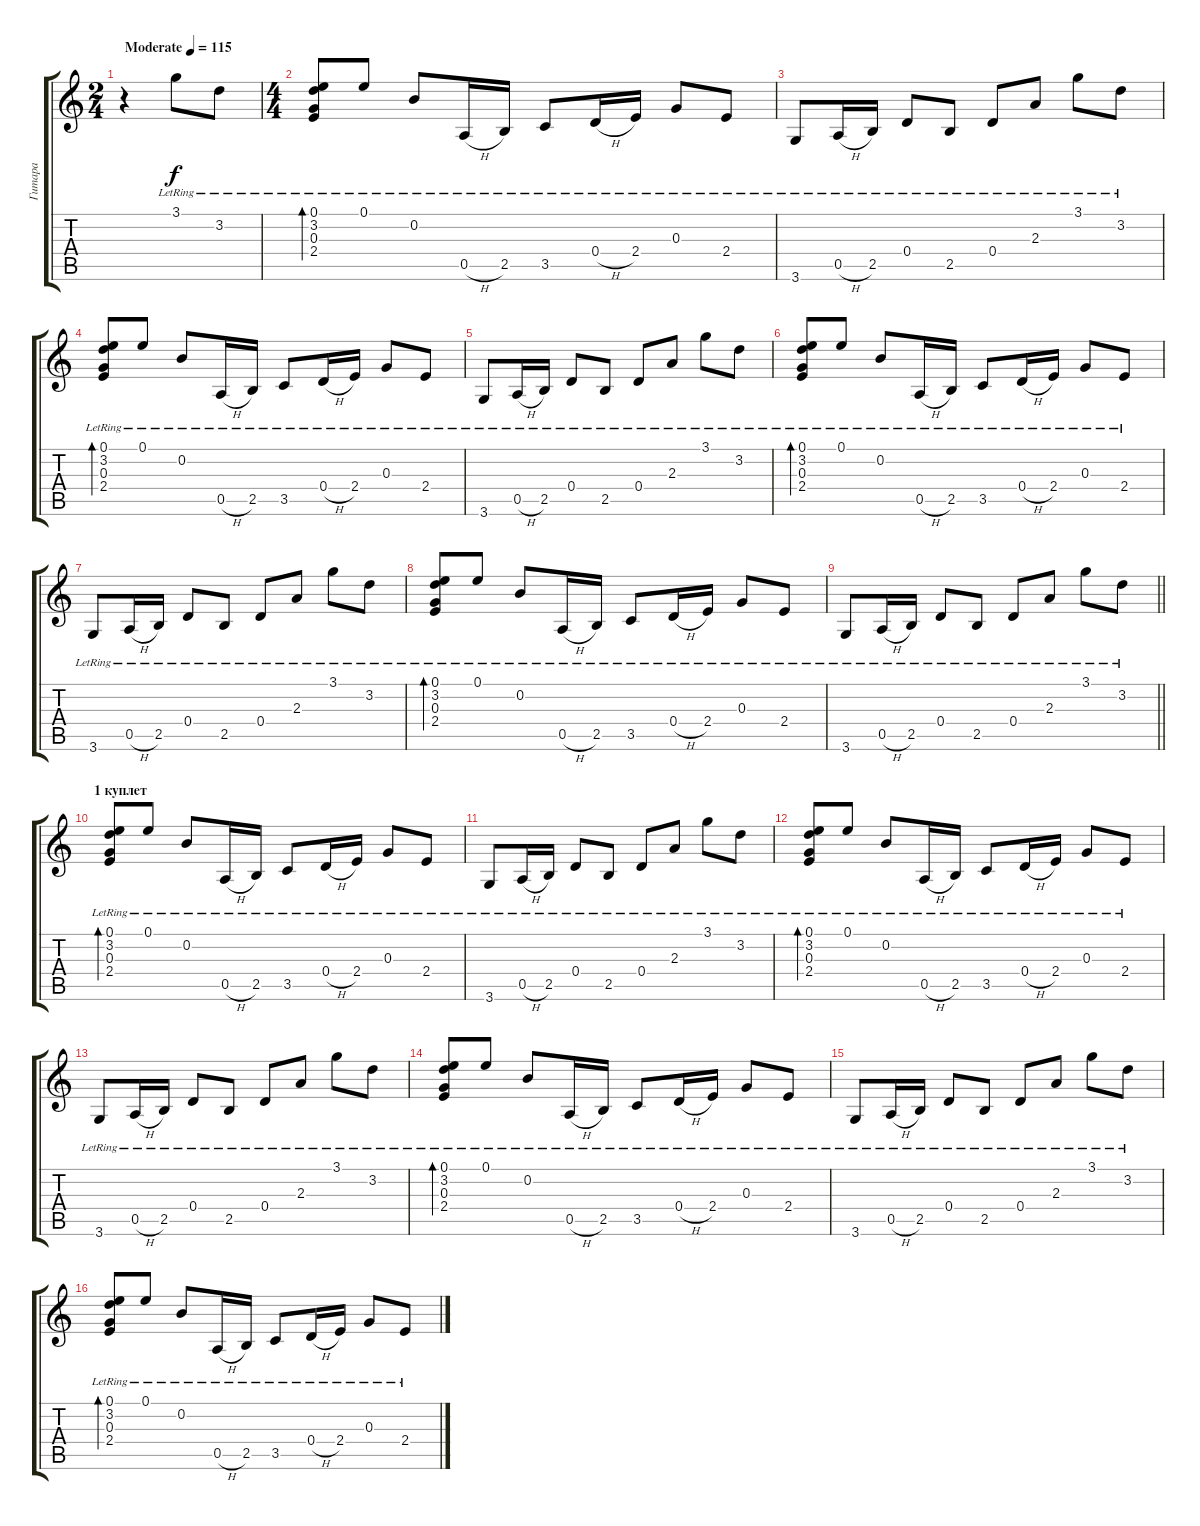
\track ("Гитара" "Гитара") {instrument acousticguitarsteel}
\staff {score tabs}
\tuning (E4 B3 G3 D3 A2 E2) {hide}
\ts (2 4)
\tempo (115 "Moderate")
\clef g2
\ks c
r.4{dy f instrument acousticguitarsteel} 3.1{lr}.8 3.2{lr}.8 |
\ts (4 4)
(0.1{lr} 3.2{lr} 0.3{lr} 2.4{lr}).8{bd 60} 0.1{lr}.8 0.2{lr}.8 0.5{h lr}.16 2.5{lr}.16 3.5{lr}.8 0.4{h lr}.16 2.4{lr}.16 0.3{lr}.8 2.4{lr}.8 |
3.6{lr}.8 0.5{h lr}.16 2.5{lr}.16 0.4{lr}.8 2.5{lr}.8 0.4{lr}.8 2.3{lr}.8 3.1{lr}.8 3.2{lr}.8 |
(0.1{lr} 3.2{lr} 0.3{lr} 2.4{lr}).8{bd 60} 0.1{lr}.8 0.2{lr}.8 0.5{h lr}.16 2.5{lr}.16 3.5{lr}.8 0.4{h lr}.16 2.4{lr}.16 0.3{lr}.8 2.4{lr}.8 |
3.6{lr}.8 0.5{h lr}.16 2.5{lr}.16 0.4{lr}.8 2.5{lr}.8 0.4{lr}.8 2.3{lr}.8 3.1{lr}.8 3.2{lr}.8 |
(0.1{lr} 3.2{lr} 0.3{lr} 2.4{lr}).8{bd 60} 0.1{lr}.8 0.2{lr}.8 0.5{h lr}.16 2.5{lr}.16 3.5{lr}.8 0.4{h lr}.16 2.4{lr}.16 0.3{lr}.8 2.4{lr}.8 |
3.6{lr}.8 0.5{h lr}.16 2.5{lr}.16 0.4{lr}.8 2.5{lr}.8 0.4{lr}.8 2.3{lr}.8 3.1{lr}.8 3.2{lr}.8 |
(0.1{lr} 3.2{lr} 0.3{lr} 2.4{lr}).8{bd 60} 0.1{lr}.8 0.2{lr}.8 0.5{h lr}.16 2.5{lr}.16 3.5{lr}.8 0.4{h lr}.16 2.4{lr}.16 0.3{lr}.8 2.4{lr}.8 |
\barLineRight lightlight
3.6{lr}.8 0.5{h lr}.16 2.5{lr}.16 0.4{lr}.8 2.5{lr}.8 0.4{lr}.8 2.3{lr}.8 3.1{lr}.8 3.2{lr}.8 |
\section ("" "1 куплет")
(0.1{lr} 3.2{lr} 0.3{lr} 2.4{lr}).8{bd 60} 0.1{lr}.8 0.2{lr}.8 0.5{h lr}.16 2.5{lr}.16 3.5{lr}.8 0.4{h lr}.16 2.4{lr}.16 0.3{lr}.8 2.4{lr}.8 |
3.6{lr}.8 0.5{h lr}.16 2.5{lr}.16 0.4{lr}.8 2.5{lr}.8 0.4{lr}.8 2.3{lr}.8 3.1{lr}.8 3.2{lr}.8 |
(0.1{lr} 3.2{lr} 0.3{lr} 2.4{lr}).8{bd 60} 0.1{lr}.8 0.2{lr}.8 0.5{h lr}.16 2.5{lr}.16 3.5{lr}.8 0.4{h lr}.16 2.4{lr}.16 0.3{lr}.8 2.4{lr}.8 |
3.6{lr}.8 0.5{h lr}.16 2.5{lr}.16 0.4{lr}.8 2.5{lr}.8 0.4{lr}.8 2.3{lr}.8 3.1{lr}.8 3.2{lr}.8 |
(0.1{lr} 3.2{lr} 0.3{lr} 2.4{lr}).8{bd 60} 0.1{lr}.8 0.2{lr}.8 0.5{h lr}.16 2.5{lr}.16 3.5{lr}.8 0.4{h lr}.16 2.4{lr}.16 0.3{lr}.8 2.4{lr}.8 |
3.6{lr}.8 0.5{h lr}.16 2.5{lr}.16 0.4{lr}.8 2.5{lr}.8 0.4{lr}.8 2.3{lr}.8 3.1{lr}.8 3.2{lr}.8 |
(0.1{lr} 3.2{lr} 0.3{lr} 2.4{lr}).8{bd 60} 0.1{lr}.8 0.2{lr}.8 0.5{h lr}.16 2.5{lr}.16 3.5{lr}.8 0.4{h lr}.16 2.4{lr}.16 0.3{lr}.8 2.4{lr}.8
